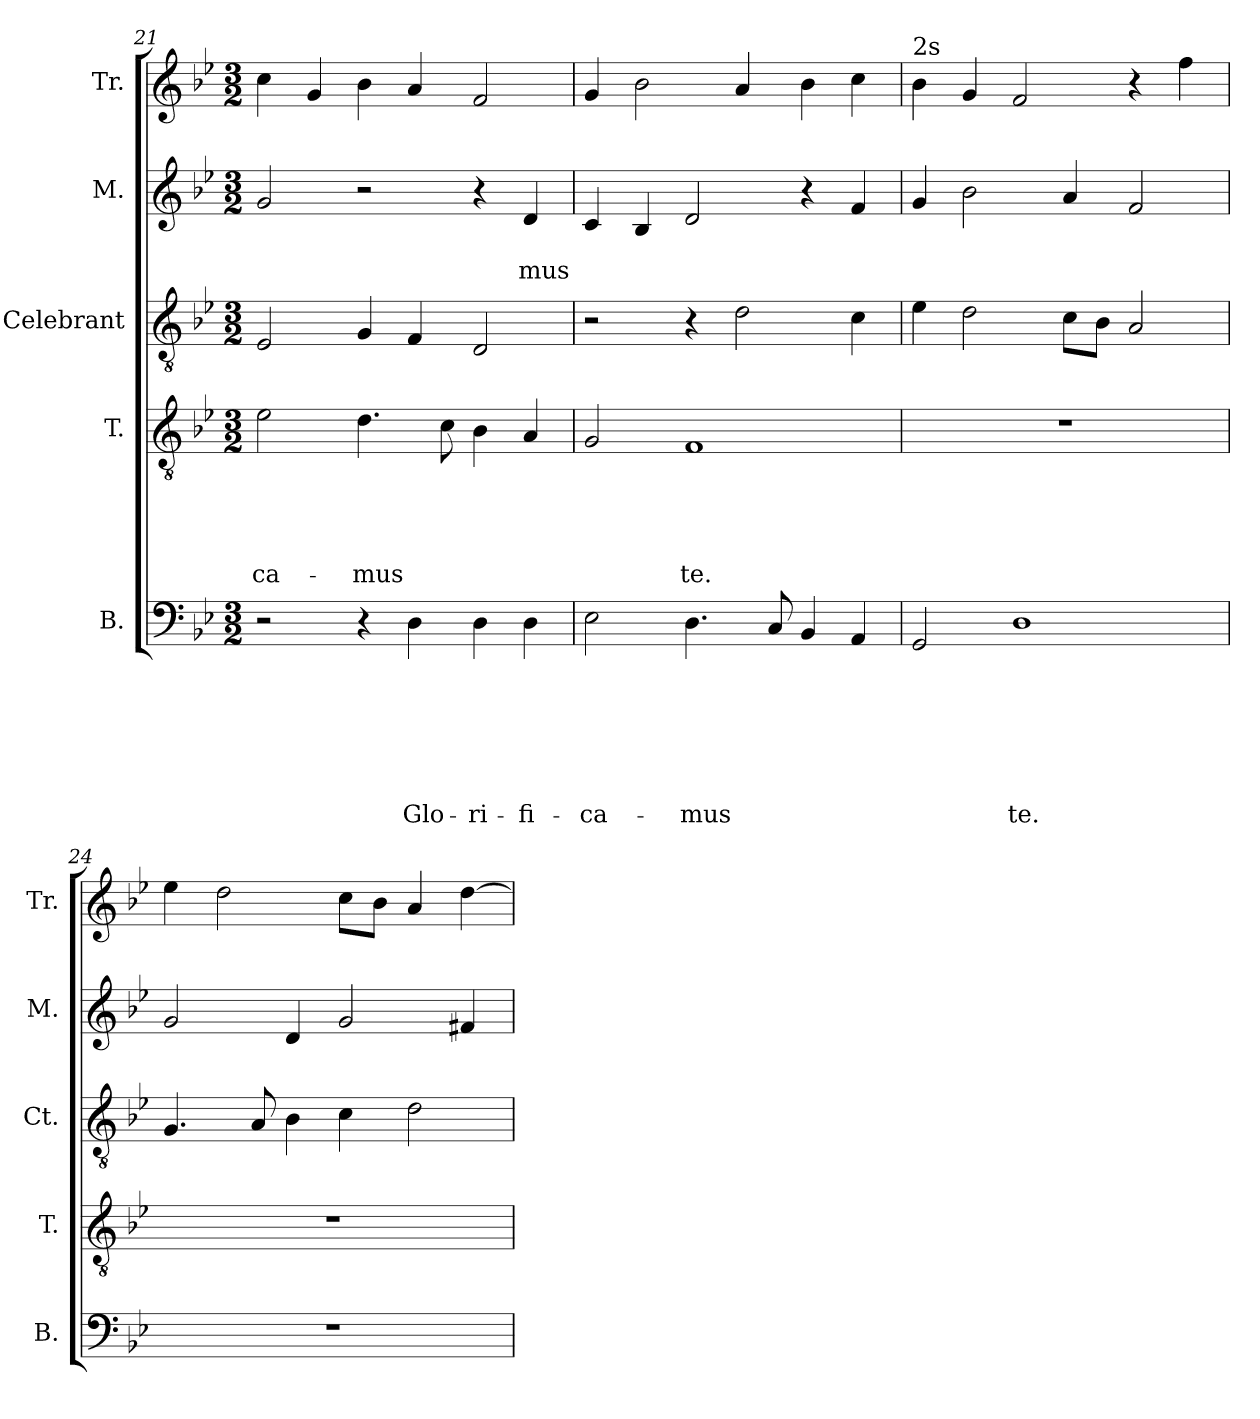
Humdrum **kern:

**kern	**text	**text	**text	**text	**text	**text	**text	**kern	**text	**text	**text	**text	**text	**kern	**text	**kern	**text	**text	**kern
*part5	*part5	*part5	*part5	*part5	*part5	*part5	*part5	*part4	*part4	*part4	*part4	*part4	*part4	*part3	*part3	*part2	*part2	*part2	*part1
*staff5	*staff5	*staff5	*staff5	*staff5	*staff5	*staff5	*staff5	*staff4	*staff4	*staff4	*staff4	*staff4	*staff4	*staff3	*staff3	*staff2	*staff2	*staff2	*staff1
*I"B.	*	*	*	*	*	*	*	*I"T.	*	*	*	*	*	*I"Celebrant	*	*I"M.	*	*	*I"Tr.
*I'B.	*	*	*	*	*	*	*	*I'T.	*	*	*	*	*	*I'Ct.	*	*I'M.	*	*	*I'Tr.
*clefF4	*	*	*	*	*	*	*	*clefGv2	*	*	*	*	*	*clefGv2	*	*clefG2	*	*	*clefG2
*k[b-e-]	*	*	*	*	*	*	*	*k[b-e-]	*	*	*	*	*	*k[b-e-]	*	*k[b-e-]	*	*	*k[b-e-]
*B-:	*	*	*	*	*	*	*	*B-:	*	*	*	*	*	*B-:	*	*B-:	*	*	*B-:
*M3/2	*	*	*	*	*	*	*	*M3/2	*	*	*	*	*	*M3/2	*	*M3/2	*	*	*M3/2
=21	=21	=21	=21	=21	=21	=21	=21	=21	=21	=21	=21	=21	=21	=21	=21	=21	=21	=21	=21
!	!	!	!	!	!	!	!	!	!	!	!	!	!LO:LY:b	!	!	!	!	!	!
2r	.	.	.	.	.	.	.	2e-\	.	.	.	.	-ca-	2E-/	.	2g/	.	.	4cc\
.	.	.	.	.	.	.	.	.	.	.	.	.	.	.	.	.	.	.	4g/
!	!	!	!	!	!	!	!	!	!	!	!	!	!LO:LY:b	!	!	!	!	!	!
4r	.	.	.	.	.	.	.	4.d\	.	.	.	.	-mus	4G/	.	2r	.	.	4b-\
!	!	!	!	!	!	!	!LO:LY:b	!	!	!	!	!	!	!	!	!	!	!	!
4D\	.	.	.	.	.	.	Glo-	.	.	.	.	.	.	4F/	.	.	.	.	4a/
.	.	.	.	.	.	.	.	8c\	.	.	.	.	.	.	.	.	.	.	.
!	!	!	!	!	!	!	!LO:LY:b:rj	!	!	!	!	!	!	!	!	!	!	!	!
4D\	.	.	.	.	.	.	-ri-	4B-\	.	.	.	.	.	2D/	.	4r	.	.	2f/
!	!	!	!	!	!	!	!LO:LY:b	!	!	!	!	!	!	!	!	!	!	!LO:LY:b	!
4D\	.	.	.	.	.	.	-fi-	4A/	.	.	.	.	.	.	.	4d/	.	-mus	.
=22	=22	=22	=22	=22	=22	=22	=22	=22	=22	=22	=22	=22	=22	=22	=22	=22	=22	=22	=22
!	!	!	!	!	!	!	!LO:LY:b	!	!	!	!	!	!	!	!	!	!	!	!
2E-\	.	.	.	.	.	.	-ca-	2G/	.	.	.	.	.	2r	.	4c/	.	.	4g/
.	.	.	.	.	.	.	.	.	.	.	.	.	.	.	.	4B-/	.	.	2b-\
!	!	!	!	!	!	!	!LO:LY:b	!	!	!	!	!	!LO:LY:b	!	!	!	!	!	!
4.D\	.	.	.	.	.	.	-mus	1F	.	.	.	.	te.	4r	.	2d/	.	.	.
.	.	.	.	.	.	.	.	.	.	.	.	.	.	2d\	.	.	.	.	4a/
8C/	.	.	.	.	.	.	.	.	.	.	.	.	.	.	.	.	.	.	.
4BB-/	.	.	.	.	.	.	.	.	.	.	.	.	.	.	.	4r	.	.	4b-\
4AA/	.	.	.	.	.	.	.	.	.	.	.	.	.	4c\	.	4f/	.	.	4cc\
!!LO:LB:g=z
=23	=23	=23	=23	=23	=23	=23	=23	=23	=23	=23	=23	=23	=23	=23	=23	=23	=23	=23	=23
!	!	!	!	!	!	!	!	!	!	!	!	!	!	!	!	!	!	!	!LO:TX:a:t=2s
!	!	!	!	!	!	!	!	!LO:N:vis=1	!	!	!	!	!	!	!	!	!	!	!
2GG/	.	.	.	.	.	.	.	1.r	.	.	.	.	.	4e-\	.	4g/	.	.	4b-\
.	.	.	.	.	.	.	.	.	.	.	.	.	.	2d\	.	2b-\	.	.	4g/
!	!	!	!	!	!	!	!LO:LY:b	!	!	!	!	!	!	!	!	!	!	!	!
1D	.	.	.	.	.	.	te.	.	.	.	.	.	.	.	.	.	.	.	2f/
.	.	.	.	.	.	.	.	.	.	.	.	.	.	8c\L	.	4a/	.	.	.
.	.	.	.	.	.	.	.	.	.	.	.	.	.	8B-\J	.	.	.	.	.
.	.	.	.	.	.	.	.	.	.	.	.	.	.	2A/	.	2f/	.	.	4r
.	.	.	.	.	.	.	.	.	.	.	.	.	.	.	.	.	.	.	4ff\
=24	=24	=24	=24	=24	=24	=24	=24	=24	=24	=24	=24	=24	=24	=24	=24	=24	=24	=24	=24
!LO:N:vis=1	!	!	!	!	!	!	!	!LO:N:vis=1	!	!	!	!	!	!	!	!	!	!	!
1.r	.	.	.	.	.	.	.	1.r	.	.	.	.	.	4.G/	.	2g/	.	.	4ee-\
.	.	.	.	.	.	.	.	.	.	.	.	.	.	.	.	.	.	.	2dd\
.	.	.	.	.	.	.	.	.	.	.	.	.	.	8A/	.	.	.	.	.
.	.	.	.	.	.	.	.	.	.	.	.	.	.	4B-\	.	4d/	.	.	.
.	.	.	.	.	.	.	.	.	.	.	.	.	.	4c\	.	2g/	.	.	8cc\L
.	.	.	.	.	.	.	.	.	.	.	.	.	.	.	.	.	.	.	8b-\J
.	.	.	.	.	.	.	.	.	.	.	.	.	.	2d\	.	.	.	.	4a/
.	.	.	.	.	.	.	.	.	.	.	.	.	.	.	.	4f#/	.	.	[>4dd\
=	=	=	=	=	=	=	=	=	=	=	=	=	=	=	=	=	=	=	=
*-	*-	*-	*-	*-	*-	*-	*-	*-	*-	*-	*-	*-	*-	*-	*-	*-	*-	*-	*-
